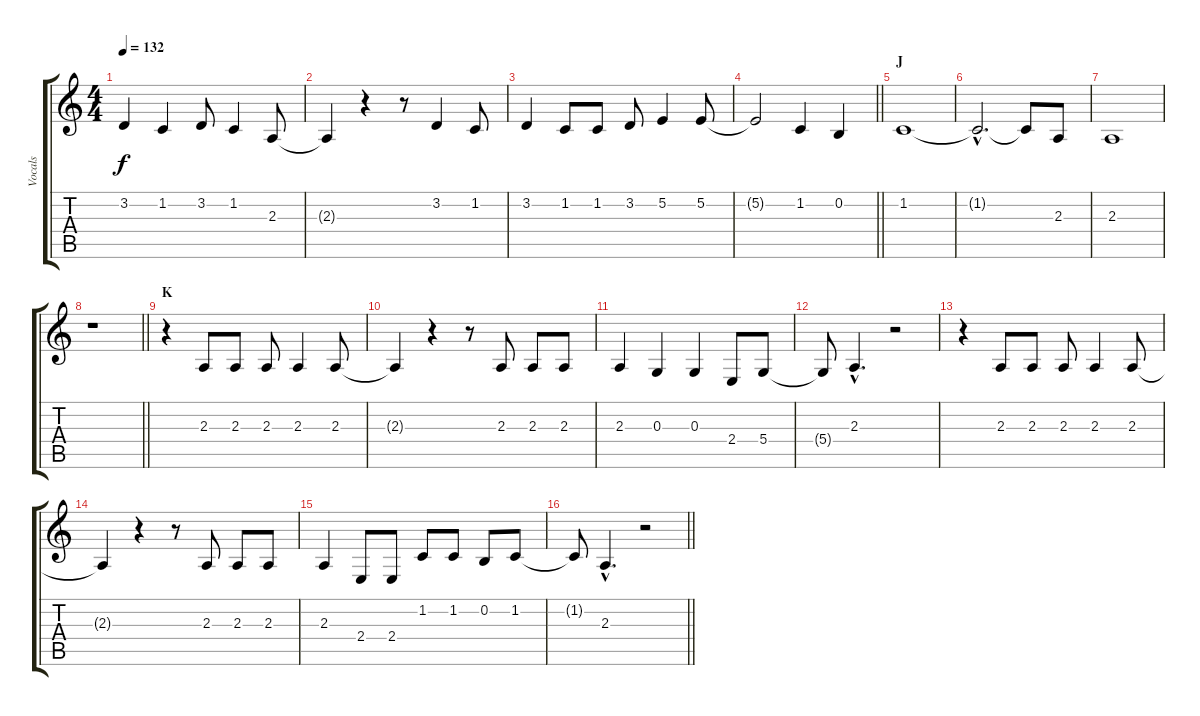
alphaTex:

\track ("Vocals" "Vocals") {instrument tenorsax}
\staff {score tabs}
\tuning (E4 B3 G3 D3 A2 E2) {hide}
\ts (4 4)
\tempo 132
\clef g2
\ks c
3.2.4{dy f} 1.2.4 3.2.8 1.2.4 2.3.8 |
2.3{t}.4 r.4 r.8 3.2.4 1.2.8 |
3.2.4 1.2.8 1.2.8 3.2.8 5.2.4 5.2.8 |
\barLineRight lightlight
5.2{t}.2 1.2.4 0.2.4 |
\section ("" "J")
1.2.1 |
1.2{hac t}.2{d} 1.2{t}.8 2.3.8 |
2.3.1 |
\barLineRight lightlight
r.1 |
\section ("" "K")
r.4 2.3.8 2.3.8 2.3.8 2.3.4 2.3.8 |
2.3{t}.4 r.4 r.8 2.3.8 2.3.8 2.3.8 |
2.3.4 0.3.4 0.3.4 2.4.8 5.4.8 |
5.4{t}.8 2.3{hac}.4{d} r.2 |
r.4 2.3.8 2.3.8 2.3.8 2.3.4 2.3.8 |
2.3{t}.4 r.4 r.8 2.3.8 2.3.8 2.3.8 |
2.3.4 2.4.8 2.4.8 1.2.8 1.2.8 0.2.8 1.2.8 |
\barLineRight lightlight
1.2{t}.8 2.3{hac}.4{d} r.2
